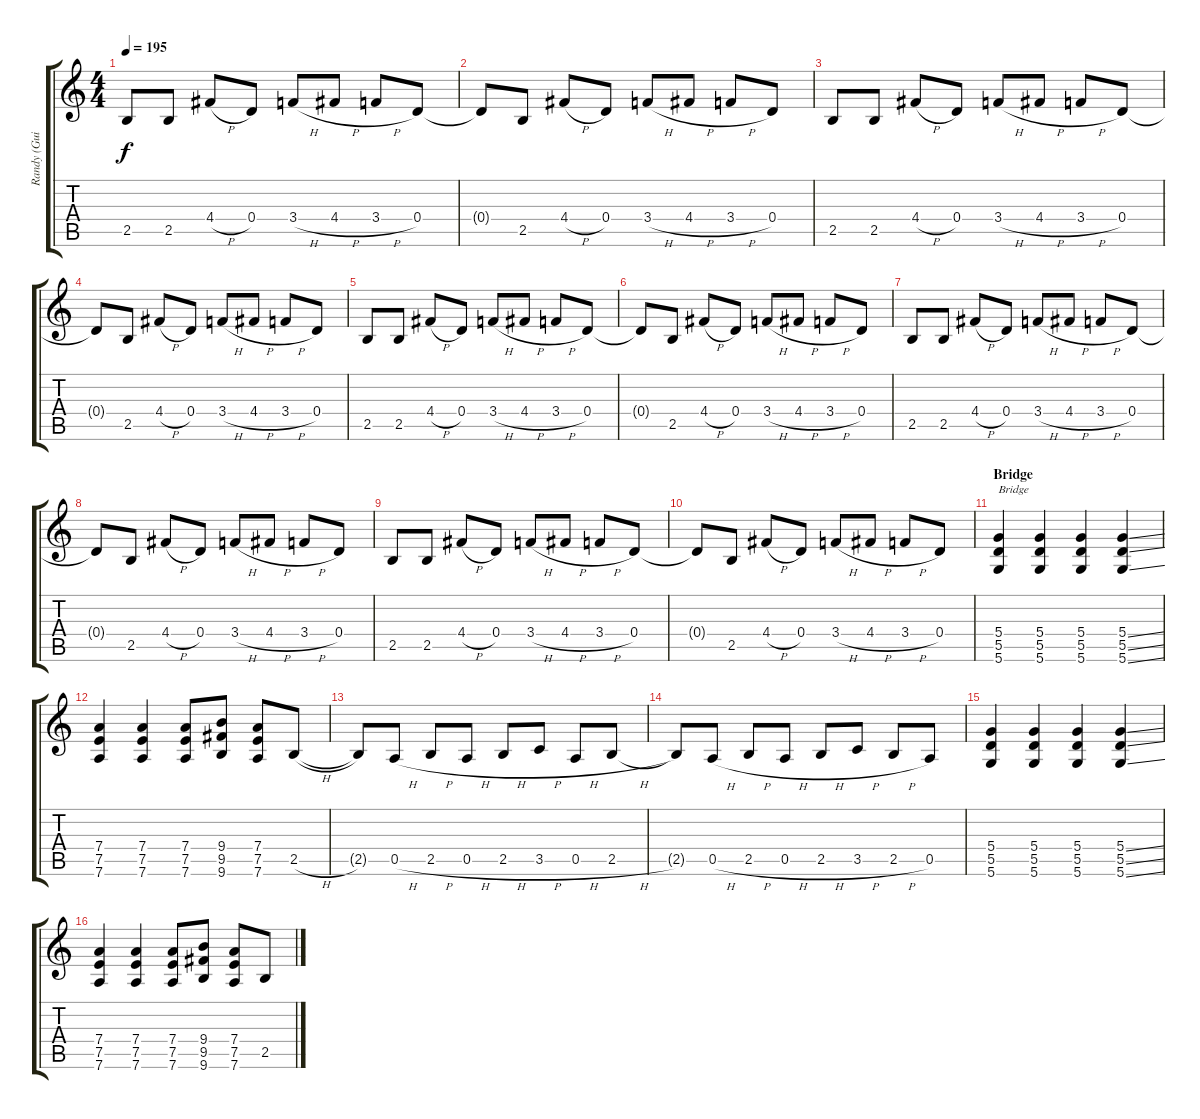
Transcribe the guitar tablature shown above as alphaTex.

\track ("Randy (Guitar)" "Randy (Gui") {instrument distortionguitar}
\staff {score tabs}
\tuning (E4 B3 G3 D3 A2 D2) {hide}
\ts (4 4)
\tempo 195
\clef g2
\ks c
2.5.8{dy f} 2.5.8 4.4{h}.8 0.4.8 3.4{h}.8 4.4{h}.8 3.4{h}.8 0.4.8 |
0.4{t}.8 2.5.8 4.4{h}.8 0.4.8 3.4{h}.8 4.4{h}.8 3.4{h}.8 0.4.8 |
2.5.8 2.5.8 4.4{h}.8 0.4.8 3.4{h}.8 4.4{h}.8 3.4{h}.8 0.4.8 |
0.4{t}.8 2.5.8 4.4{h}.8 0.4.8 3.4{h}.8 4.4{h}.8 3.4{h}.8 0.4.8 |
2.5.8 2.5.8 4.4{h}.8 0.4.8 3.4{h}.8 4.4{h}.8 3.4{h}.8 0.4.8 |
0.4{t}.8 2.5.8 4.4{h}.8 0.4.8 3.4{h}.8 4.4{h}.8 3.4{h}.8 0.4.8 |
2.5.8 2.5.8 4.4{h}.8 0.4.8 3.4{h}.8 4.4{h}.8 3.4{h}.8 0.4.8 |
0.4{t}.8 2.5.8 4.4{h}.8 0.4.8 3.4{h}.8 4.4{h}.8 3.4{h}.8 0.4.8 |
2.5.8 2.5.8 4.4{h}.8 0.4.8 3.4{h}.8 4.4{h}.8 3.4{h}.8 0.4.8 |
0.4{t}.8 2.5.8 4.4{h}.8 0.4.8 3.4{h}.8 4.4{h}.8 3.4{h}.8 0.4.8 |
\section ("" "Bridge")
(5.4 5.5 5.6).4{txt "Bridge"} (5.4 5.5 5.6).4 (5.4 5.5 5.6).4 (5.4{ss} 5.5{ss} 5.6{ss}).4 |
(7.4 7.5 7.6).4 (7.4 7.5 7.6).4 (7.4 7.5 7.6).8 (9.4 9.5 9.6).8 (7.4 7.5 7.6).8 2.5{h}.8 |
2.5{t}.8 0.5{h}.8 2.5{h}.8 0.5{h}.8 2.5{h}.8 3.5{h}.8 0.5{h}.8 2.5{h}.8 |
2.5{t}.8 0.5{h}.8 2.5{h}.8 0.5{h}.8 2.5{h}.8 3.5{h}.8 2.5{h}.8 0.5.8 |
(5.4 5.5 5.6).4 (5.4 5.5 5.6).4 (5.4 5.5 5.6).4 (5.4{ss} 5.5{ss} 5.6{ss}).4 |
(7.4 7.5 7.6).4 (7.4 7.5 7.6).4 (7.4 7.5 7.6).8 (9.4 9.5 9.6).8 (7.4 7.5 7.6).8 2.5{h}.8
